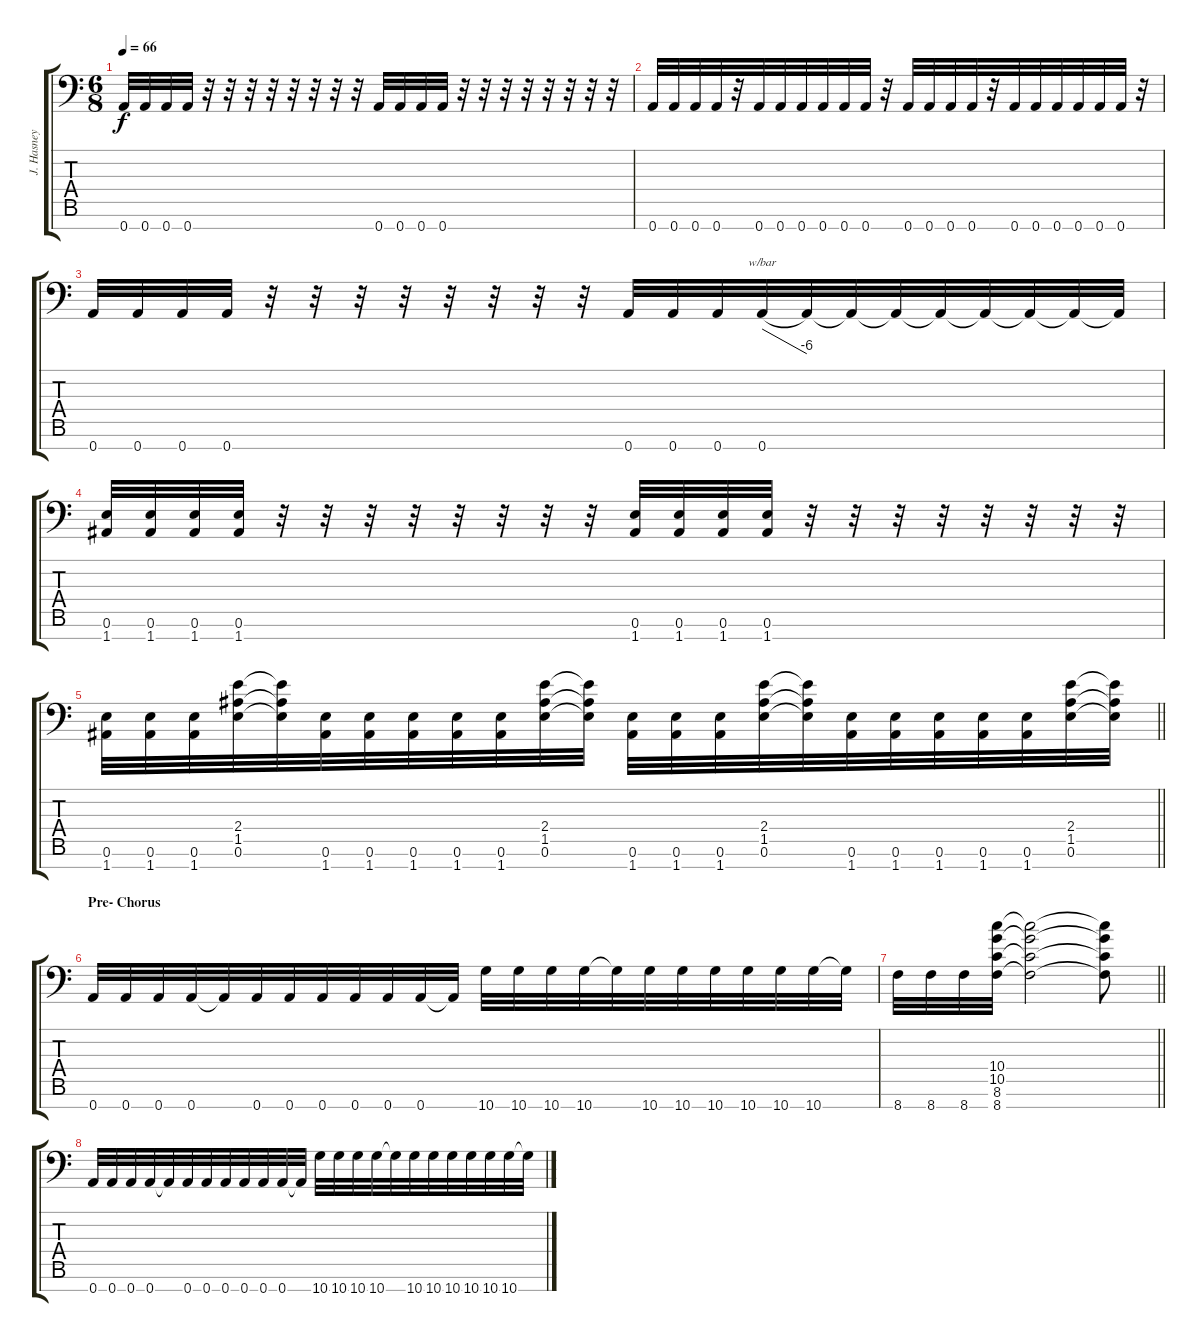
\track ("J. Hasney" "J. Hasney") {instrument distortionguitar}
\staff {score tabs}
\tuning (E4 B3 Gb3 D3 A2 E2 A1) {hide}
\ts (6 8)
\tempo 66
\clef f4
\ks aminor
0.7.32{dy f} 0.7.32 0.7.32 0.7.32 r.32 r.32 r.32 r.32 r.32 r.32 r.32 r.32 0.7.32 0.7.32 0.7.32 0.7.32 r.32 r.32 r.32 r.32 r.32 r.32 r.32 r.32 |
0.7.32 0.7.32 0.7.32 0.7.32 r.32 0.7.32 0.7.32 0.7.32 0.7.32 0.7.32 0.7.32 r.32 0.7.32 0.7.32 0.7.32 0.7.32 r.32 0.7.32 0.7.32 0.7.32 0.7.32 0.7.32 0.7.32 r.32 |
0.7.32 0.7.32 0.7.32 0.7.32 r.32 r.32 r.32 r.32 r.32 r.32 r.32 r.32 0.7.32 0.7.32 0.7.32 0.7.32{tbe (dive default 0 0 60 -24)} 0.7{t}.32 0.7{t}.32 0.7{t}.32 0.7{t}.32 0.7{t}.32 0.7{t}.32 0.7{t}.32 0.7{t}.32 |
(0.6 1.7).32 (0.6 1.7).32 (0.6 1.7).32 (0.6 1.7).32 r.32 r.32 r.32 r.32 r.32 r.32 r.32 r.32 (0.6 1.7).32 (0.6 1.7).32 (0.6 1.7).32 (0.6 1.7).32 r.32 r.32 r.32 r.32 r.32 r.32 r.32 r.32 |
\barLineRight lightlight
(0.6 1.7).32 (0.6 1.7).32 (0.6 1.7).32 (2.4 1.5 0.6).32 (2.4{t} 1.5{t} 0.6{t}).32 (0.6 1.7).32 (0.6 1.7).32 (0.6 1.7).32 (0.6 1.7).32 (0.6 1.7).32 (2.4 1.5 0.6).32 (2.4{t} 1.5{t} 0.6{t}).32 (0.6 1.7).32 (0.6 1.7).32 (0.6 1.7).32 (2.4 1.5 0.6).32 (2.4{t} 1.5{t} 0.6{t}).32 (0.6 1.7).32 (0.6 1.7).32 (0.6 1.7).32 (0.6 1.7).32 (0.6 1.7).32 (2.4 1.5 0.6).32 (2.4{t} 1.5{t} 0.6{t}).32 |
\section ("" "Pre- Chorus")
0.7.32{volume 13} 0.7.32 0.7.32 0.7.32 0.7{t}.32 0.7.32 0.7.32 0.7.32 0.7.32 0.7.32 0.7.32 0.7{t}.32 10.7.32 10.7.32 10.7.32 10.7.32 10.7{t}.32 10.7.32 10.7.32 10.7.32 10.7.32 10.7.32 10.7.32 10.7{t}.32 |
\barLineRight lightlight
8.7.32 8.7.32 8.7.32 (10.4 10.5 8.6 8.7).32 (10.4{t} 10.5{t} 8.6{t} 8.7{t}).2 (10.4{t} 10.5{t} 8.6{t} 8.7{t}).8 |
0.7.32 0.7.32 0.7.32 0.7.32 0.7{t}.32 0.7.32 0.7.32 0.7.32 0.7.32 0.7.32 0.7.32 0.7{t}.32 10.7.32 10.7.32 10.7.32 10.7.32 10.7{t}.32 10.7.32 10.7.32 10.7.32 10.7.32 10.7.32 10.7.32 10.7{t}.32
